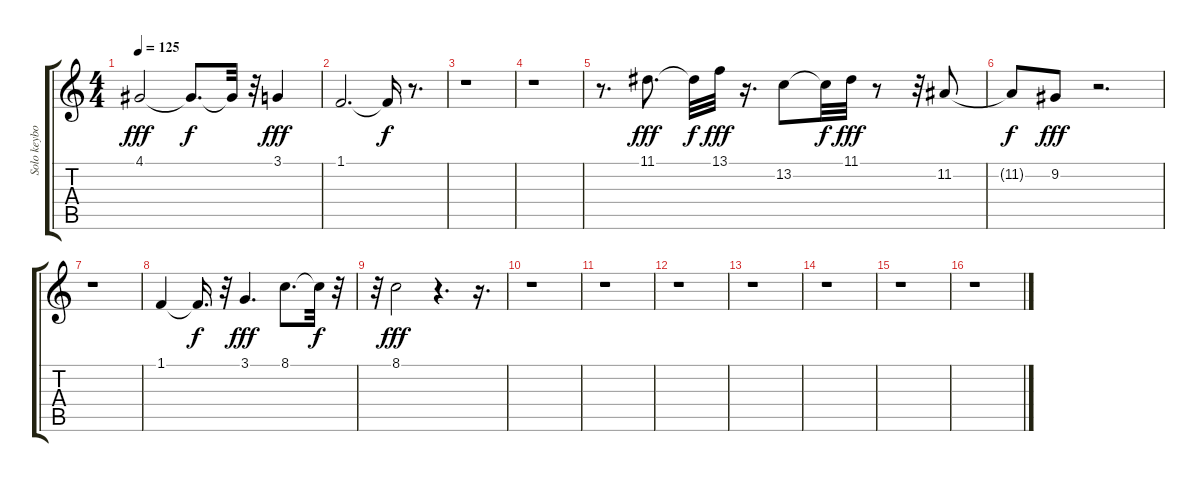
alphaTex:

\track ("Solo keyboard" "Solo keybo") {instrument lead1square}
\staff {score tabs}
\tuning (E4 B3 G3 D3 A2 E2) {hide}
\ts (4 4)
\tempo 125
\clef g2
\ks c
4.1.2{dy fff} 4.1{t}.8{d dy f} 4.1{t}.32 r.32 3.1.4{dy fff} |
1.1.2{d} 1.1{t}.16{dy f} r.8{d} |
r.1 |
r.1 |
r.8{d} 11.1.8{d dy fff} 11.1{t}.32{dy f} 13.1.32{dy fff} r.16{d} 13.2.8 13.2{t}.32{dy f} 11.1.32{dy fff} r.8 r.32 11.2.8 |
11.2{t}.8{dy f} 9.2.8{dy fff} r.2{d} |
r.1 |
1.1.4 1.1{t}.16{d dy f} r.32 3.1.4{d dy fff} 8.1.8{d} 8.1{t}.32{dy f} r.32 |
r.32 8.1.2{dy fff} r.4{d} r.16{d} |
r.1 |
r.1 |
r.1 |
r.1 |
r.1 |
r.1 |
r.1
